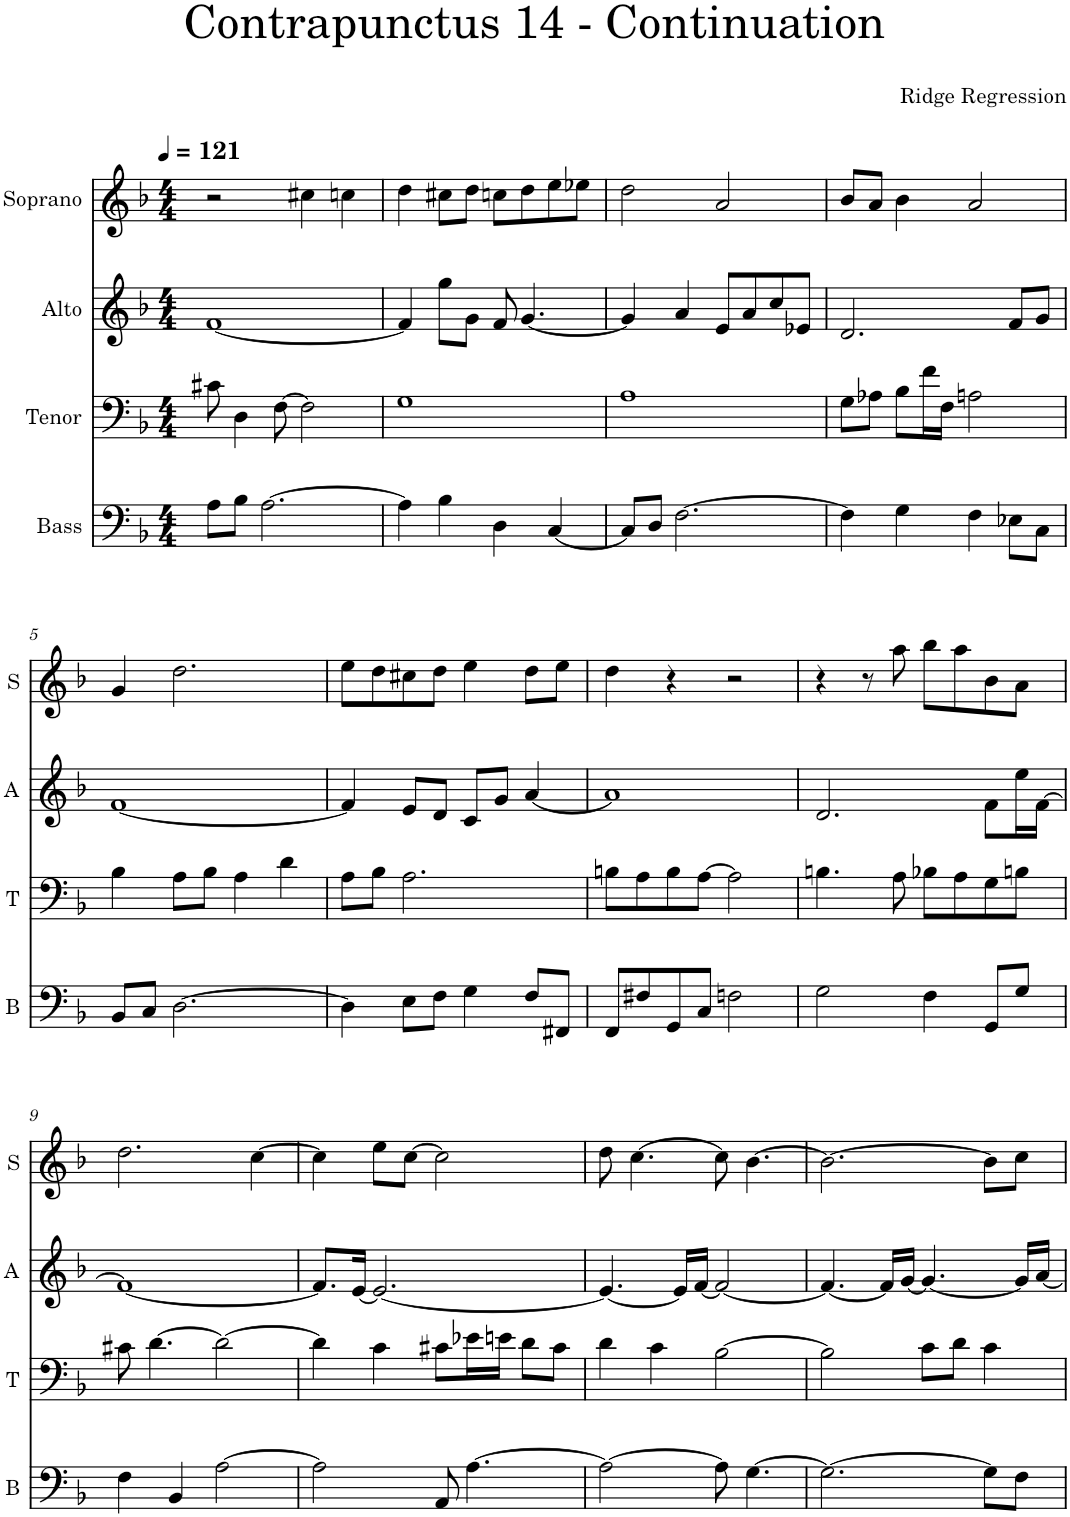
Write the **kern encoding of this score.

**kern	**kern	**kern	**kern
*part4	*part3	*part2	*part1
*staff4	*staff3	*staff2	*staff1
*I"Bass	*I"Tenor	*I"Alto	*I"Soprano
*I'B	*I'T	*I'A	*I'S
*clefF4	*clefF4	*clefG2	*clefG2
*k[b-]	*k[b-]	*k[b-]	*k[b-]
*M4/4	*M4/4	*M4/4	*M4/4
*MM121	*MM121	*MM121	*MM121
=1	=1	=1	=1
8A\L	8c#X\	[1f	2r
8B-\J	4D\	.	.
[2.A\	.	.	.
.	[8F\	.	.
.	2F\]	.	4cc#X\
.	.	.	4ccn\
=2	=2	=2	=2
4A\]	1G	4f/]	4dd\
4B-\	.	8gg\L	8cc#X\L
.	.	8g\J	8dd\J
4D\	.	8f/	8ccn\L
.	.	[4.g/	8dd\
[4C/	.	.	8ee\
.	.	.	8ee-X\J
=3	=3	=3	=3
8C/L]	1A	4g/]	2dd\
8D/J	.	.	.
[2.F\	.	4a/	.
.	.	8e/L	2a/
.	.	8a/	.
.	.	8cc/	.
.	.	8e-X/J	.
=4	=4	=4	=4
4F\]	8G\L	2.d/	8b-/L
.	8A-X\J	.	8a/J
4G\	8B-\L	.	4b-\
.	16f\L	.	.
.	16F\JJ	.	.
4F\	2An\	.	2a/
8E-X\L	.	8f/L	.
8C\J	.	8g/J	.
!!LO:LB:g=z
=5	=5	=5	=5
8BB-/L	4B-\	[1f	4g/
8C/J	.	.	.
[2.D\	8A\L	.	2.dd\
.	8B-\J	.	.
.	4A\	.	.
.	4d\	.	.
=6	=6	=6	=6
4D\]	8A\L	4f/]	8ee\L
.	8B-\J	.	8dd\
8E\L	2.A\	8e/L	8cc#X\
8F\J	.	8d/J	8dd\J
4G\	.	8c/L	4ee\
.	.	8g/J	.
8F/L	.	[4a/	8dd\L
8FF#X/J	.	.	8ee\J
=7	=7	=7	=7
8FF/L	8Bn\L	1a]	4dd\
8F#X/	8A\	.	.
8GG/	8B\	.	4r
8C/J	[8A\J	.	.
2Fn\	2A\]	.	2r
=8	=8	=8	=8
2G\	4.Bn\	2.d/	4r
.	.	.	8r
.	8A\	.	8aa\
4F\	8B-X\L	.	8bb-\L
.	8A\	.	8aa\
8GG/L	8G\	8f\L	8b-\
8G/J	8Bn\J	16ee\L	8a\J
.	.	[16f\JJ	.
!!LO:LB:g=z
=9	=9	=9	=9
4F\	8c#X\	1f_	2.dd\
.	[4.d\	.	.
4BB-/	.	.	.
[2A\	2d\_	.	.
.	.	.	[4cc\
=10	=10	=10	=10
2A\]	4d\]	8.f/L]	4cc\]
.	.	[16e/Jk	.
.	4c\	2.e/_	8ee\L
.	.	.	[8cc\J
8AA/	8c#X\L	.	2cc\]
[4.A\	16e-X\L	.	.
.	16en\JJ	.	.
.	8d\L	.	.
.	8c#\J	.	.
=11	=11	=11	=11
2A\_	4d\	4.e/_	8dd\
.	.	.	[4.cc\
.	4c\	.	.
.	.	16e/LL]	.
.	.	[16f/JJ	.
8A\]	[2B-\	2f/_	8cc\]
[4.G\	.	.	[4.b-\
=12	=12	=12	=12
2.G\_	2B-\]	4.f/_	2.b-\_
.	.	16f/LL]	.
.	.	[16g/JJ	.
.	8c\L	4.g/_	.
.	8d\J	.	.
8G\L]	4c\	.	8b-\L]
8F\J	.	16g/LL]	8cc\J
.	.	[16a/JJ	.
=	=	=	=
*-	*-	*-	*-
